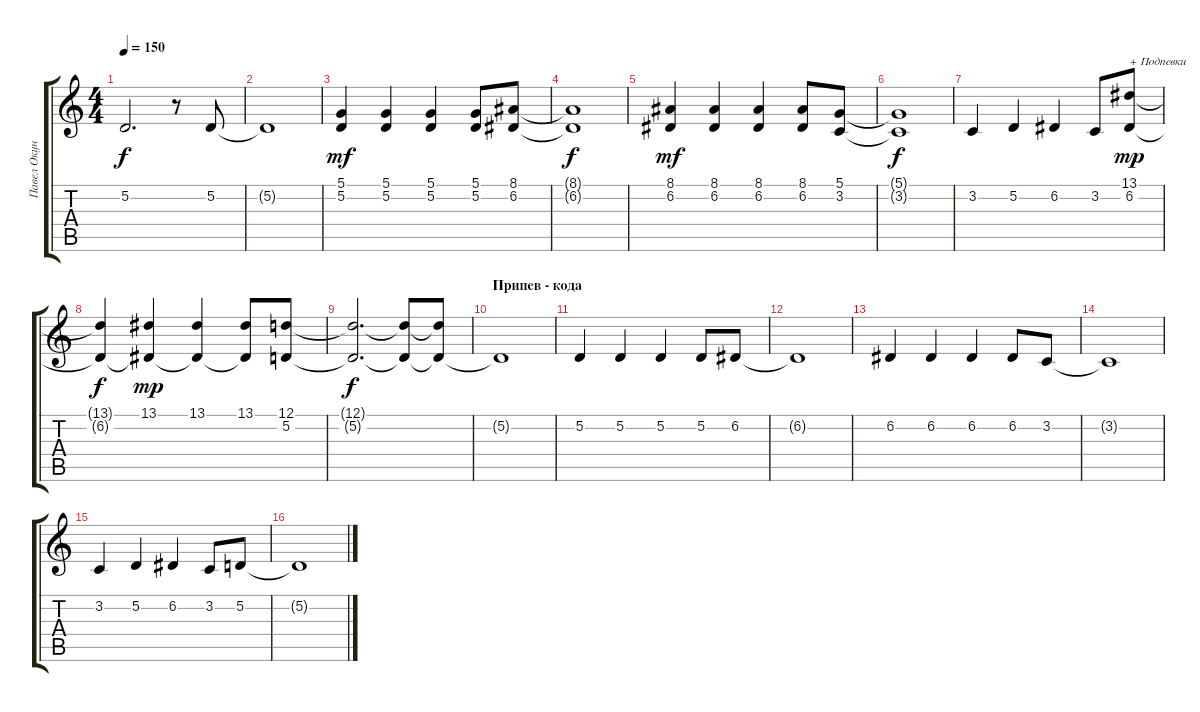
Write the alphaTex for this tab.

\track ("Павел Окунев" "Павел Окун") {instrument lead2sawtooth}
\staff {score tabs}
\tuning (D4 A3 F3 C3 G2 D2) {hide}
\ts (4 4)
\tempo 150
\clef g2
\ks c
5.2{t}.2{d dy f} r.8 5.2.8 |
5.2{t}.1 |
(5.1 5.2).4{dy mf} (5.1 5.2).4 (5.1 5.2).4 (5.1 5.2).8 (8.1 6.2).8 |
(8.1{t} 6.2{t}).1{dy f} |
(8.1 6.2).4{dy mf} (8.1 6.2).4 (8.1 6.2).4 (8.1 6.2).8 (5.1 3.2).8 |
(5.1{t} 3.2{t}).1{dy f} |
3.2.4 5.2.4 6.2.4 3.2.8 (13.1 6.2).8{txt "+ Подпевки" dy mp} |
(13.1{t} 6.2{t}).4{dy f} (13.1 6.2{t}).4{dy mp} (13.1 6.2{t}).4 (13.1 6.2{t}).8 (12.1 5.2).8 |
(12.1{t} 5.2{t}).2{d dy f} (12.1{t} 5.2{t}).8 (12.1{t} 5.2{t}).8 |
\section ("" "Припев - кода")
5.2{t}.1 |
5.2.4 5.2.4 5.2.4 5.2.8 6.2.8 |
6.2{t}.1 |
6.2.4 6.2.4 6.2.4 6.2.8 3.2.8 |
3.2{t}.1 |
3.2.4 5.2.4 6.2.4 3.2.8 5.2.8 |
5.2{t}.1
